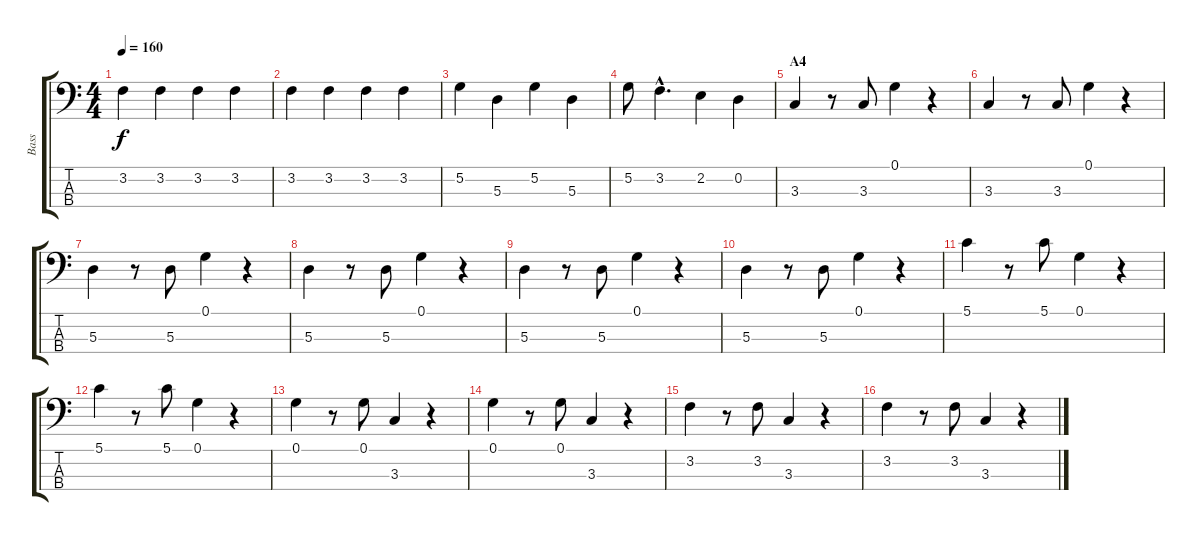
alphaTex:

\track ("Bass" "Bass") {instrument electricguitarmuted}
\staff {score tabs}
\tuning (G2 D2 A1 E1) {hide}
\ts (4 4)
\tempo 160
\clef f4
\ks c
3.2.4{dy f} 3.2.4 3.2.4 3.2.4 |
3.2.4 3.2.4 3.2.4 3.2.4 |
5.2.4 5.3.4 5.2.4 5.3.4 |
5.2.8 3.2{hac}.4{d} 2.2.4 0.2.4 |
\section ("" "A4")
3.3.4 r.8 3.3.8 0.1.4 r.4 |
3.3.4 r.8 3.3.8 0.1.4 r.4 |
5.3.4 r.8 5.3.8 0.1.4 r.4 |
5.3.4 r.8 5.3.8 0.1.4 r.4 |
5.3.4 r.8 5.3.8 0.1.4 r.4 |
5.3.4 r.8 5.3.8 0.1.4 r.4 |
5.1.4 r.8 5.1.8 0.1.4 r.4 |
5.1.4 r.8 5.1.8 0.1.4 r.4 |
0.1.4 r.8 0.1.8 3.3.4 r.4 |
0.1.4 r.8 0.1.8 3.3.4 r.4 |
3.2.4 r.8 3.2.8 3.3.4 r.4 |
3.2.4 r.8 3.2.8 3.3.4 r.4
